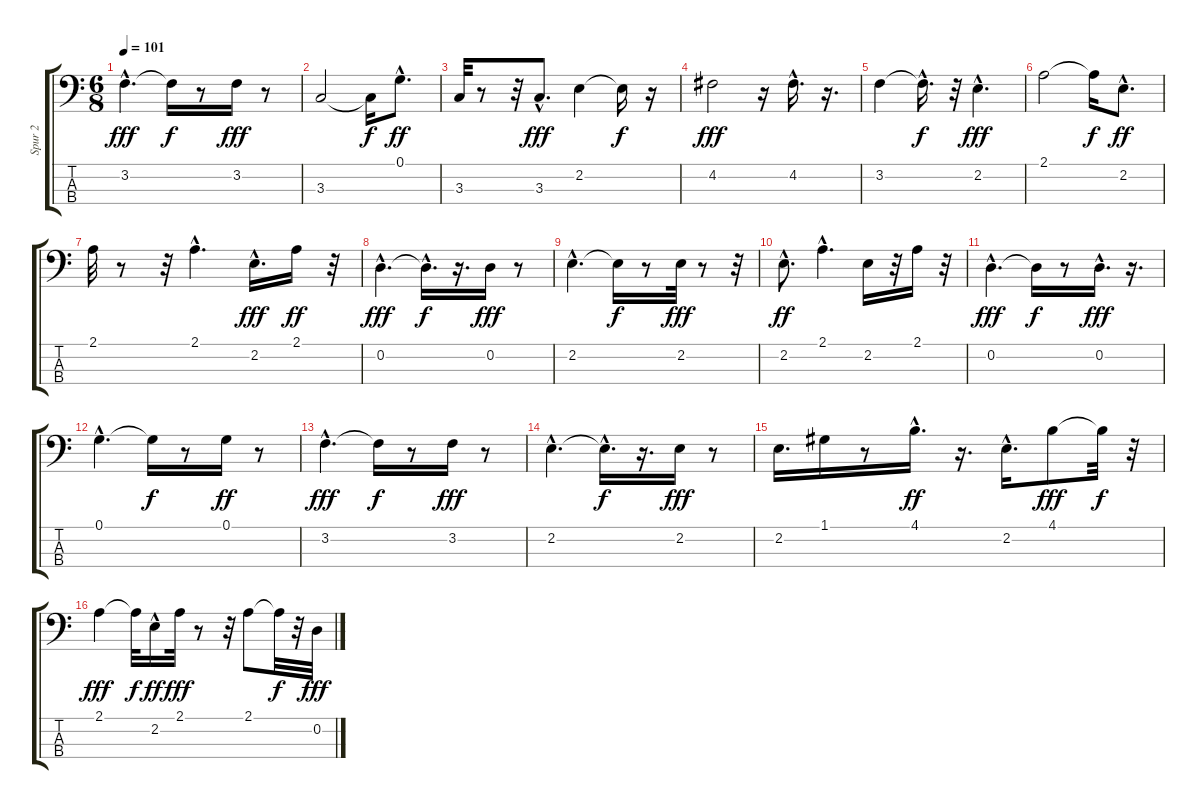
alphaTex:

\track ("Spur 2" "Spur 2") {instrument electricbassfinger}
\staff {score tabs}
\tuning (G2 D2 A1 E1) {hide}
\ts (6 8)
\tempo 101
\clef f4
\ks c
3.2{hac}.4{d dy fff} 3.2{t}.16{dy f} r.8 3.2.16{dy fff} r.8 |
3.3.2 3.3{t}.16{dy f} 0.1{hac}.8{d dy ff} |
3.3.32 r.8 r.32 3.3{hac}.8{d dy fff} 2.2.4 2.2{t}.16{dy f} r.16 |
4.2.2{dy fff} r.16 4.2{hac}.16{d} r.16{d} |
3.2.4 3.2{hac t}.16{d dy f} r.32 2.2{hac}.4{d dy fff} |
2.1.2 2.1{t}.16{dy f} 2.2{hac}.8{d dy ff} |
2.1.32 r.8 r.32 2.1{hac}.4{d} 2.2{hac}.16{d dy fff} 2.1.16{dy ff} r.32 |
0.2{hac}.4{d dy fff} 0.2{hac t}.16{d dy f} r.16{d} 0.2.16{dy fff} r.8 |
2.2{hac}.4{d} 2.2{t}.16{dy f} r.8 2.2.32{dy fff} r.8 r.32 |
2.2{hac}.8{d dy ff} 2.1{hac}.4{d} 2.2.16 r.32 2.1.16 r.32 |
0.2{hac}.4{d dy fff} 0.2{t}.16{dy f} r.8 0.2{hac}.16{d dy fff} r.16{d} |
0.1{hac}.4{d} 0.1{t}.16{dy f} r.8 0.1.16{dy ff} r.8 |
3.2{hac}.4{d dy fff} 3.2{t}.16{dy f} r.8 3.2.16{dy fff} r.8 |
2.2{hac}.4{d} 2.2{hac t}.16{d dy f} r.16{d} 2.2.16{dy fff} r.8 |
2.2.16{d} 1.1.16 r.8 4.1{hac}.16{d dy ff} r.16{d} 2.2{hac}.16{d} 4.1.8{dy fff} 4.1{t}.32{dy f} r.32 |
2.1.4{dy fff} 2.1{t}.32{dy f} 2.2{hac}.16{dy ff} 2.1.32{dy fff} r.8 r.32 2.1.8 2.1{t}.32{dy f} r.32 0.2.32{dy fff}
